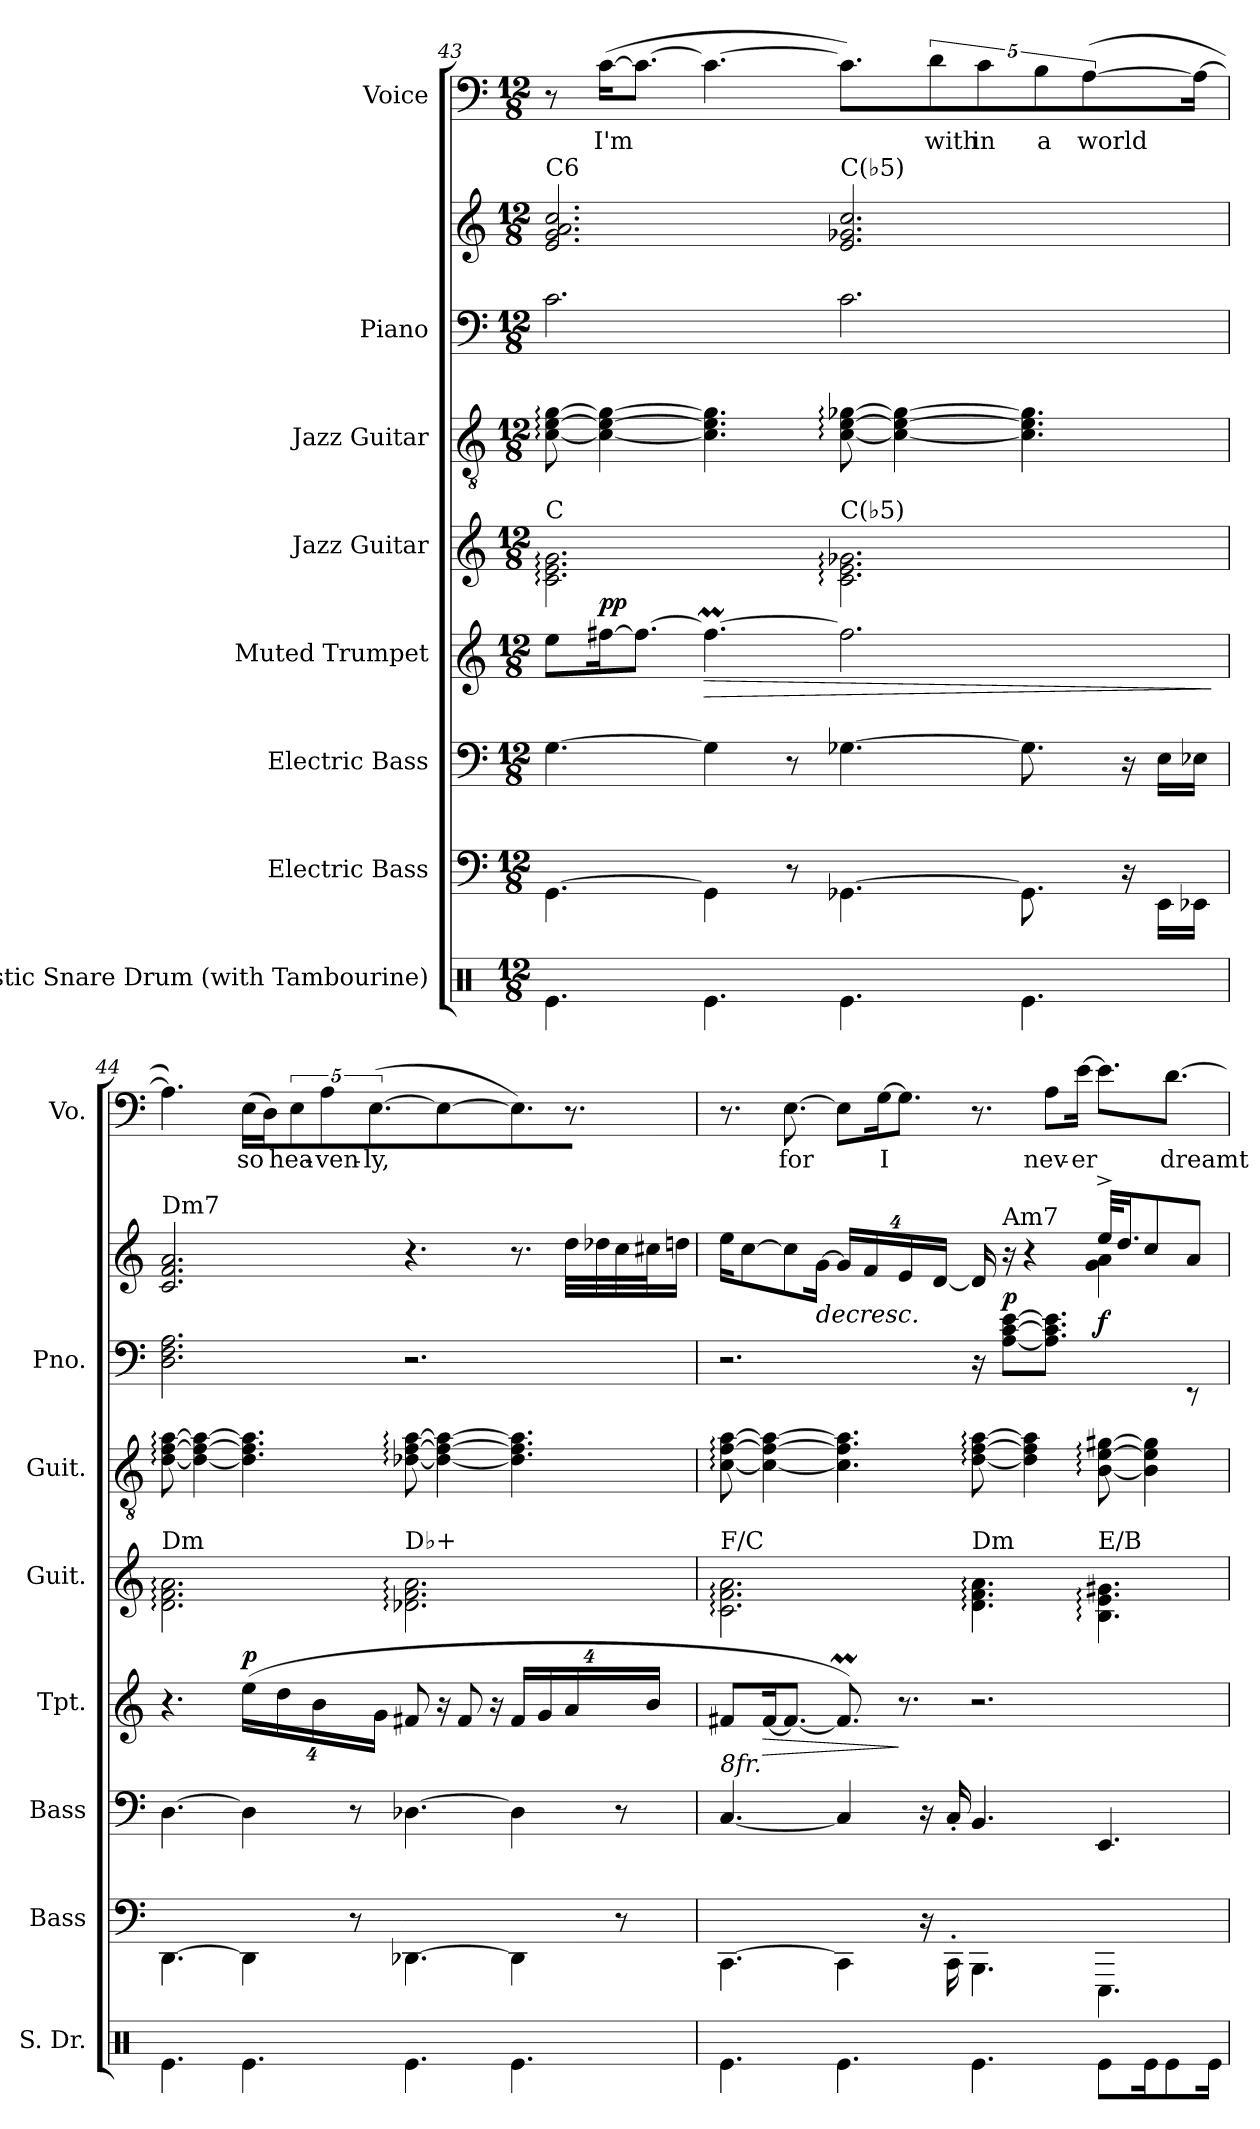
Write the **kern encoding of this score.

**kern	**kern	**kern	**kern	**dynam	**kern	**kern	**kern	**kern	**dynam	**kern	**text
*part8	*part7	*part6	*part5	*part5	*part4	*part3	*part2	*part2	*part2	*part1	*part1
*staff9	*staff8	*staff7	*staff6	*staff6	*staff5	*staff4	*staff3	*staff2	*staff2/3	*staff1	*staff1
*I"Acoustic Snare Drum (with Tambourine)	*I"Electric Bass	*I"Electric Bass	*I"Muted Trumpet	*	*I"Jazz Guitar	*I"Jazz Guitar	*I"Piano	*	*	*I"Voice	*
*I'S. Dr.	*I'Bass	*I'Bass	*I'Tpt.	*	*I'Guit.	*I'Guit.	*I'Pno.	*	*	*I'Vo.	*
*clefX	*	*clefF4	*clefG2	*	*	*clefGv2	*clefF4	*clefG2	*	*clefF4	*
*	*ITrd7c12	*ITrd7c12	*ITrd1c2	*	*	*	*	*	*	*	*
*k[]	*k[]	*k[]	*k[b-e-]	*	*k[]	*k[]	*k[]	*k[]	*	*k[]	*
*M12/8	*M12/8	*M12/8	*M12/8	*	*M12/8	*M12/8	*M12/8	*M12/8	*	*M12/8	*
=43	=43	=43	=43	=43	=43	=43	=43	=43	=43	=43	=43
!	!	!	!	!	!	!	!	!LO:TX:a:t=C6	!	!	!
!	!	!	!	!	!LO:TX:a:t=C	!	!	!	!	!	!
4.Re\	[4.GGG\	[4.GG\	8dd\L	.	2.c\: 2.e\: 2.g\:	[8c\: [8e\: [8g\:	2.c\	2.e/ 2.g/ 2.a/ 2.cc/	.	8r	.
!	!	!	!	!LO:DY:a	!	!	!	!	!	!	!LO:LY:b
.	.	.	[16een\K	pp	.	4c\_ 4e\_ 4g\_	.	.	.	([16c\KL	I'm
.	.	.	8.ee\J_	.	.	.	.	.	.	8.c\J_	.
!	!	!	!	!LO:HP:b	!	!	!	!	!	!	!
4.Re\	4GGG\]	4GG\]	4.eem\_	>	.	4.c\] 4.e\] 4.g\]	.	.	.	4.c\_	.
.	8r	8r	.	.	.	.	.	.	.	.	.
!	!	!	!	!	!	!	!	!LO:TX:a:t=C(♭5)	!	!	!
!	!	!	!	!	!LO:TX:a:t=C(♭5)	!	!	!	!	!	!
4.Re\	[4.GGG-X\	[4.GG-X\	2.ee\]	.	2.c\: 2.e\: 2.g-\:	[8c\: [8e\: [8g-X\:	2.c\	2.e/ 2.g-X/ 2.cc/	.	8.c\L])	.
.	.	.	.	.	.	4c\_ 4e\_ 4g-\_	.	.	.	.	.
!	!	!	!	!	!	!	!	!	!	!	!LO:LY:b
.	.	.	.	.	.	.	.	.	.	10d\	with-
!	!	!	!	!	!	!	!	!	!	!	!LO:LY:b
.	.	.	.	.	.	.	.	.	.	10c\	-in
4.Re\	8.GGG-\]	8.GG-\]	.	.	.	4.c\] 4.e\] 4.g-\]	.	.	.	.	.
!	!	!	!	!	!	!	!	!	!	!	!LO:LY:b
.	.	.	.	.	.	.	.	.	.	10B\J	a
!	!	!	!	!	!	!	!	!	!	!	!LO:LY:b
.	.	.	.	.	.	.	.	.	.	([5A\	world
.	16r	16r	.	.	.	.	.	.	.	.	.
.	16EEE\LL	16EE\LL	.	.	.	.	.	.	.	.	.
.	16EEE-X\JJ	16EE-X\JJ	.	.	.	.	.	.	.	16A\_	.
.	.	.	.	]	.	.	.	.	.	.	.
!!LO:PB:g=z
=44	=44	=44	=44	=44	=44	=44	=44	=44	=44	=44	=44
!	!	!	!	!	!	!	!	!LO:TX:a:t=Dm7	!	!	!
!	!	!	!	!	!LO:TX:a:t=Dm	!	!	!	!	!	!
4.Re\	[4.DDD\	[4.DD\	4.r	.	2.d\: 2.f\: 2.a\:	[8d\: [8f\: [8a\:	2.D\ 2.F\ 2.A\	2.c/ 2.f/ 2.a/	.	4.A\])	.
.	.	.	.	.	.	4d\_ 4f\_ 4a\_	.	.	.	.	.
!	!	!	!	!LO:DY:a	!	!	!	!	!	!	!LO:LY:b
4.Re\	4DDD\]	4DD\]	(>32%3dd\L	p	.	4.d\] 4.f\] 4.a\]	.	.	.	(16E\LL	so
.	.	.	.	.	.	.	.	.	.	16D\J)	.
.	.	.	32%3cc\	.	.	.	.	.	.	.	.
!	!	!	!	!	!	!	!	!	!	!	!LO:LY:b
.	.	.	.	.	.	.	.	.	.	40%3E\	hea-
.	.	.	32%3a\	.	.	.	.	.	.	.	.
!	!	!	!	!	!	!	!	!	!	!	!LO:LY:b
.	.	.	.	.	.	.	.	.	.	40%3A\J	-ven-
.	8r	8r	.	.	.	.	.	.	.	.	.
!	!	!	!	!	!	!	!	!	!	!	!LO:LY:b
.	.	.	.	.	.	.	.	.	.	([20%3.E\	-ly,
.	.	.	32%3f\J	.	.	.	.	.	.	.	.
!	!	!	!	!	!LO:TX:a:t=D♭+	!	!	!	!	!	!
4.Re\	[4.DDD-X\	[4.DD-X\	8en/	.	2.d-X\: 2.f\: 2.a\:	[8d-X\: [8f\: [8a\:	2.r	4.r	.	.	.
.	.	.	16r	.	.	4d-\_ 4f\_ 4a\_	.	.	.	4E\_	.
.	.	.	8e/	.	.	.	.	.	.	.	.
.	.	.	16r	.	.	.	.	.	.	.	.
4.Re\	4DDD-\]	4DD-\]	32%3e/L	.	.	4.d-\] 4.f\] 4.a\]	.	8.r	.	8.E\])	.
.	.	.	32%3f/	.	.	.	.	.	.	.	.
.	.	.	32%3g/	.	.	.	.	32dd\LLL	.	8.r	.
.	.	.	.	.	.	.	.	32dd-X\	.	.	.
.	8r	8r	.	.	.	.	.	32cc\	.	.	.
.	.	.	32%3a/J	.	.	.	.	32cc#X\J	.	.	.
.	.	.	.	.	.	.	.	16ddn\JJ	.	.	.
=45	=45	=45	=45	=45	=45	=45	=45	=45	=45	=45	=45
*	*	*	*	*	*	*	*	*^	*	*	*
!	!	!	!	!	!LO:TX:a:t=F/C	!	!	!	!	!	!	!
!	!	!LO:TX:a:i:t=8fr.	!	!	!	!	!	!	!	!	!	!
4.Re\	[4.CCC\	[4.CC/	8en/L	.	2.c\: 2.f\: 2.a\:	[8c\: [8f\: [8a\:	2.r	16ee\KL	8ryy	.	8.r	.
.	.	.	.	.	.	.	.	[8cc\	.	.	.	.
*	*	*	*	*	*	*	*	*v	*v	*	*	*
!	!	!	!	!LO:HP:b	!	!	!	!	!	!	!
.	.	.	[16e/K	>	.	4c\_ 4f\_ 4a\_	.	.	.	.	.
!	!	!	!	!	!	!	!	!	!	!	!LO:LY:b
.	.	.	8.e/J_	.	.	.	.	8cc\]	.	[8.E\	for
!	!	!	!	!	!	!	!	!	!LO:HP:b	!	!
.	.	.	.	.	.	.	.	[16g\Jk	>	.	.
4.Re\	4CCC\]	4CC/]	8.em/])	.	.	4.c\] 4.f\] 4.a\]	.	32%3g/L]	.	8E\L]	.
.	.	.	.	.	.	.	.	32%3f/	.	.	.
!	!	!	!	!	!	!	!	!	!	!	!LO:LY:b
.	.	.	.	.	.	.	.	.	.	[16G\K	I
.	.	.	8.r	]	.	.	.	32%3e/	.	8.G\J]	.
.	16r	16r	.	.	.	.	.	.	.	.	.
.	.	.	.	.	.	.	.	[32%3d/J	.	.	.
.	16CCC'\	16CC'/	.	.	.	.	.	.	.	.	.
!	!	!	!	!	!LO:TX:a:t=Dm	!	!	!	!	!	!
4.Re\	4.BBBB\	4.BBB/	2.r	.	4.d\: 4.f\: 4.a\:	[8d\: [8f\: [8a\:	16r	16d/]	.	8.r	.
!	!	!	!	!	!	!	!	!LO:TX:a:t=Am7	!	!	!
!	!	!	!	!	!	!	!	!	!LO:DY:a=2	!	!
.	.	.	.	.	.	.	[8A\ [8c\ [8e\L	16r	p	.	.
.	.	.	.	.	.	4d\] 4f\] 4a\]	.	4r	.	.	.
!	!	!	!	!	!	!	!	!	!	!	!LO:LY:b
.	.	.	.	.	.	.	8.A\] 8.c\] 8.e\]J	.	.	8A\L	nev-
!	!	!	!	!	!	!	!	!	!	!	!LO:LY:b
.	.	.	.	.	.	.	.	.	.	[16e\Jk	-er
*	*	*	*	*	*	*	*	*^	*	*	*
!	!	!	!	!	!LO:TX:a:t=E/B	!	!	!	!	!	!	!
!	!	!	!	!	!	!	!	!	!	!LO:DY:a=2	!	!
8Re\L	4.EEEE\	4.EEE/	.	.	4.B\: 4.e\: 4.g#X\:	[8B\: [8e\: [8g#X\:	4ryy	32ee^/KLL	4g\ 4a\	f	8.e\L]	.
.	.	.	.	.	.	.	.	16.dd/J	.	.	.	.
16Re\K	.	.	.	.	.	4B\] 4e\] 4g#\]	.	8cc/	.	.	.	.
!	!	!	!	!	!	!	!	!	!	!	!	!LO:LY:b
8Re\	.	.	.	.	.	.	.	.	.	.	[8.d\J	dreamt
.	.	.	.	.	.	.	8rEE	8a/J	8ryy	.	.	.
16Re\Jk	.	.	.	.	.	.	.	.	.	.	.	.
*	*	*	*	*	*	*	*	*v	*v	*	*	*
.	.	.	.	.	.	.	.	.	]	.	.
=	=	=	=	=	=	=	=	=	=	=	=
*-	*-	*-	*-	*-	*-	*-	*-	*-	*-	*-	*-
